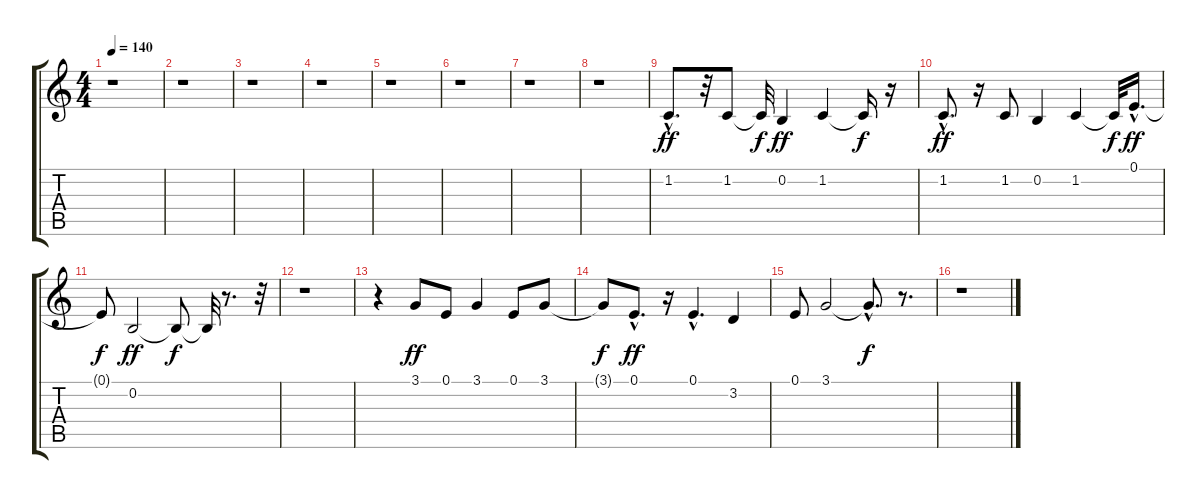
\track "" {instrument lead1square}
\staff {score tabs}
\tuning (E4 B3 G3 D3 A2 E2) {hide}
\ts (4 4)
\tempo 140
\clef g2
\ks c
r.1{dy ff} |
r.1 |
r.1 |
r.1 |
r.1 |
r.1 |
r.1 |
r.1 |
1.2{hac}.8{d} r.32 1.2.8 1.2{t}.32{dy f} 0.2.4{dy ff} 1.2.4 1.2{t}.16{dy f} r.16 |
1.2{hac}.8{d dy ff} r.16 1.2.8 0.2.4 1.2.4 1.2{t}.32{dy f} 0.1{hac}.16{d dy ff} |
0.1{t}.8{dy f} 0.2.2{dy ff} 0.2{t}.8{dy f} 0.2{t}.32 r.8{d} r.32 |
r.1 |
r.4 3.1.8{dy ff} 0.1.8 3.1.4 0.1.8 3.1.8 |
3.1{t}.8{dy f} 0.1{hac}.8{d dy ff} r.16 0.1{hac}.4{d} 3.2.4 |
0.1.8 3.1.2 3.1{hac t}.8{d dy f} r.8{d} |
r.1
